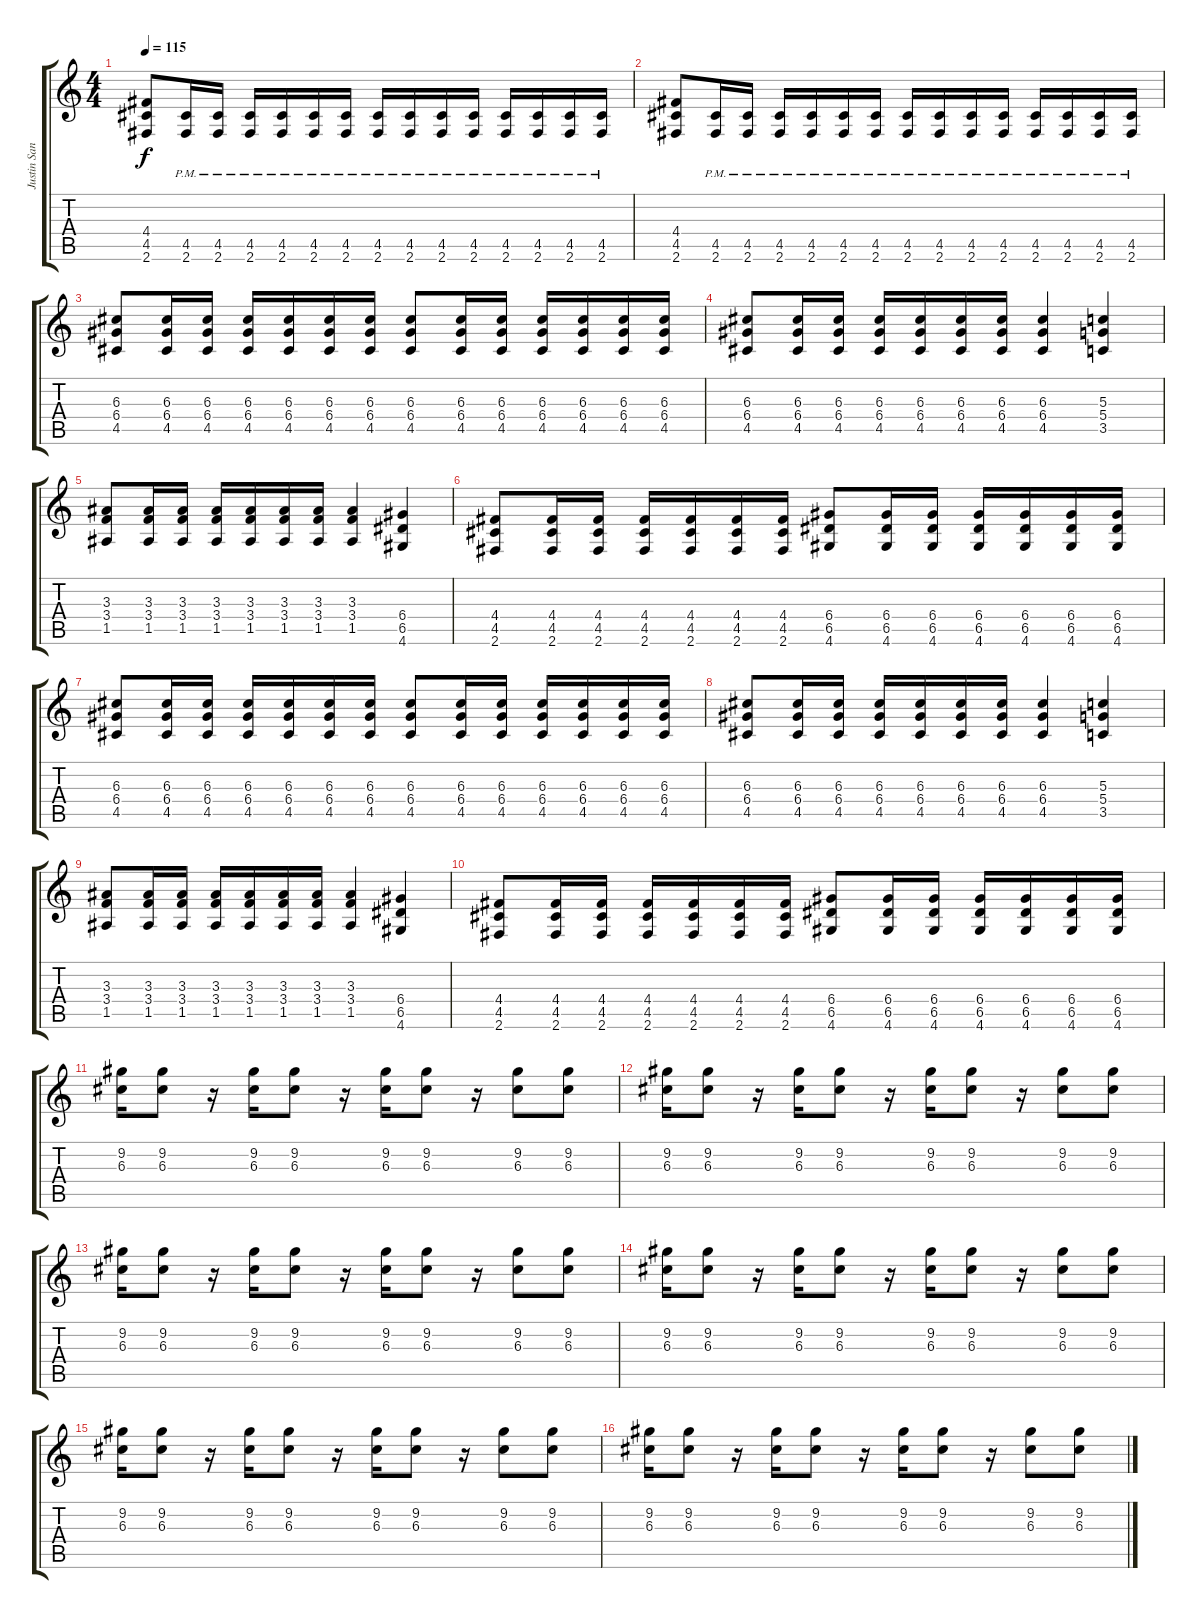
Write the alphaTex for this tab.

\track ("Justin Sane" "Justin San") {instrument distortionguitar}
\staff {score tabs}
\tuning (E4 B3 G3 D3 A2 E2) {hide}
\ts (4 4)
\tempo 115
\clef g2
\ks c
(4.4 4.5 2.6).8{dy f} (4.5{pm} 2.6{pm}).16 (4.5{pm} 2.6{pm}).16 (4.5{pm} 2.6{pm}).16 (4.5{pm} 2.6{pm}).16 (4.5{pm} 2.6{pm}).16 (4.5{pm} 2.6{pm}).16 (4.5{pm} 2.6{pm}).16 (4.5{pm} 2.6{pm}).16 (4.5{pm} 2.6{pm}).16 (4.5{pm} 2.6{pm}).16 (4.5{pm} 2.6{pm}).16 (4.5{pm} 2.6{pm}).16 (4.5{pm} 2.6{pm}).16 (4.5{pm} 2.6{pm}).16 |
(4.4 4.5 2.6).8 (4.5{pm} 2.6{pm}).16 (4.5{pm} 2.6{pm}).16 (4.5{pm} 2.6{pm}).16 (4.5{pm} 2.6{pm}).16 (4.5{pm} 2.6{pm}).16 (4.5{pm} 2.6{pm}).16 (4.5{pm} 2.6{pm}).16 (4.5{pm} 2.6{pm}).16 (4.5{pm} 2.6{pm}).16 (4.5{pm} 2.6{pm}).16 (4.5{pm} 2.6{pm}).16 (4.5{pm} 2.6{pm}).16 (4.5{pm} 2.6{pm}).16 (4.5{pm} 2.6{pm}).16 |
(6.3 6.4 4.5).8 (6.3 6.4 4.5).16 (6.3 6.4 4.5).16 (6.3 6.4 4.5).16 (6.3 6.4 4.5).16 (6.3 6.4 4.5).16 (6.3 6.4 4.5).16 (6.3 6.4 4.5).8 (6.3 6.4 4.5).16 (6.3 6.4 4.5).16 (6.3 6.4 4.5).16 (6.3 6.4 4.5).16 (6.3 6.4 4.5).16 (6.3 6.4 4.5).16 |
(6.3 6.4 4.5).8 (6.3 6.4 4.5).16 (6.3 6.4 4.5).16 (6.3 6.4 4.5).16 (6.3 6.4 4.5).16 (6.3 6.4 4.5).16 (6.3 6.4 4.5).16 (6.3 6.4 4.5).4 (5.3 5.4 3.5).4 |
(3.3 3.4 1.5).8 (3.3 3.4 1.5).16 (3.3 3.4 1.5).16 (3.3 3.4 1.5).16 (3.3 3.4 1.5).16 (3.3 3.4 1.5).16 (3.3 3.4 1.5).16 (3.3 3.4 1.5).4 (6.4 6.5 4.6).4 |
(4.4 4.5 2.6).8 (4.4 4.5 2.6).16 (4.4 4.5 2.6).16 (4.4 4.5 2.6).16 (4.4 4.5 2.6).16 (4.4 4.5 2.6).16 (4.4 4.5 2.6).16 (6.4 6.5 4.6).8 (6.4 6.5 4.6).16 (6.4 6.5 4.6).16 (6.4 6.5 4.6).16 (6.4 6.5 4.6).16 (6.4 6.5 4.6).16 (6.4 6.5 4.6).16 |
(6.3 6.4 4.5).8 (6.3 6.4 4.5).16 (6.3 6.4 4.5).16 (6.3 6.4 4.5).16 (6.3 6.4 4.5).16 (6.3 6.4 4.5).16 (6.3 6.4 4.5).16 (6.3 6.4 4.5).8 (6.3 6.4 4.5).16 (6.3 6.4 4.5).16 (6.3 6.4 4.5).16 (6.3 6.4 4.5).16 (6.3 6.4 4.5).16 (6.3 6.4 4.5).16 |
(6.3 6.4 4.5).8 (6.3 6.4 4.5).16 (6.3 6.4 4.5).16 (6.3 6.4 4.5).16 (6.3 6.4 4.5).16 (6.3 6.4 4.5).16 (6.3 6.4 4.5).16 (6.3 6.4 4.5).4 (5.3 5.4 3.5).4 |
(3.3 3.4 1.5).8 (3.3 3.4 1.5).16 (3.3 3.4 1.5).16 (3.3 3.4 1.5).16 (3.3 3.4 1.5).16 (3.3 3.4 1.5).16 (3.3 3.4 1.5).16 (3.3 3.4 1.5).4 (6.4 6.5 4.6).4 |
(4.4 4.5 2.6).8 (4.4 4.5 2.6).16 (4.4 4.5 2.6).16 (4.4 4.5 2.6).16 (4.4 4.5 2.6).16 (4.4 4.5 2.6).16 (4.4 4.5 2.6).16 (6.4 6.5 4.6).8 (6.4 6.5 4.6).16 (6.4 6.5 4.6).16 (6.4 6.5 4.6).16 (6.4 6.5 4.6).16 (6.4 6.5 4.6).16 (6.4 6.5 4.6).16 |
(9.2 6.3).16 (9.2 6.3).8 r.16 (9.2 6.3).16 (9.2 6.3).8 r.16 (9.2 6.3).16 (9.2 6.3).8 r.16 (9.2 6.3).8 (9.2 6.3).8 |
(9.2 6.3).16 (9.2 6.3).8 r.16 (9.2 6.3).16 (9.2 6.3).8 r.16 (9.2 6.3).16 (9.2 6.3).8 r.16 (9.2 6.3).8 (9.2 6.3).8 |
(9.2 6.3).16 (9.2 6.3).8 r.16 (9.2 6.3).16 (9.2 6.3).8 r.16 (9.2 6.3).16 (9.2 6.3).8 r.16 (9.2 6.3).8 (9.2 6.3).8 |
(9.2 6.3).16 (9.2 6.3).8 r.16 (9.2 6.3).16 (9.2 6.3).8 r.16 (9.2 6.3).16 (9.2 6.3).8 r.16 (9.2 6.3).8 (9.2 6.3).8 |
(9.2 6.3).16 (9.2 6.3).8 r.16 (9.2 6.3).16 (9.2 6.3).8 r.16 (9.2 6.3).16 (9.2 6.3).8 r.16 (9.2 6.3).8 (9.2 6.3).8 |
(9.2 6.3).16 (9.2 6.3).8 r.16 (9.2 6.3).16 (9.2 6.3).8 r.16 (9.2 6.3).16 (9.2 6.3).8 r.16 (9.2 6.3).8 (9.2 6.3).8
